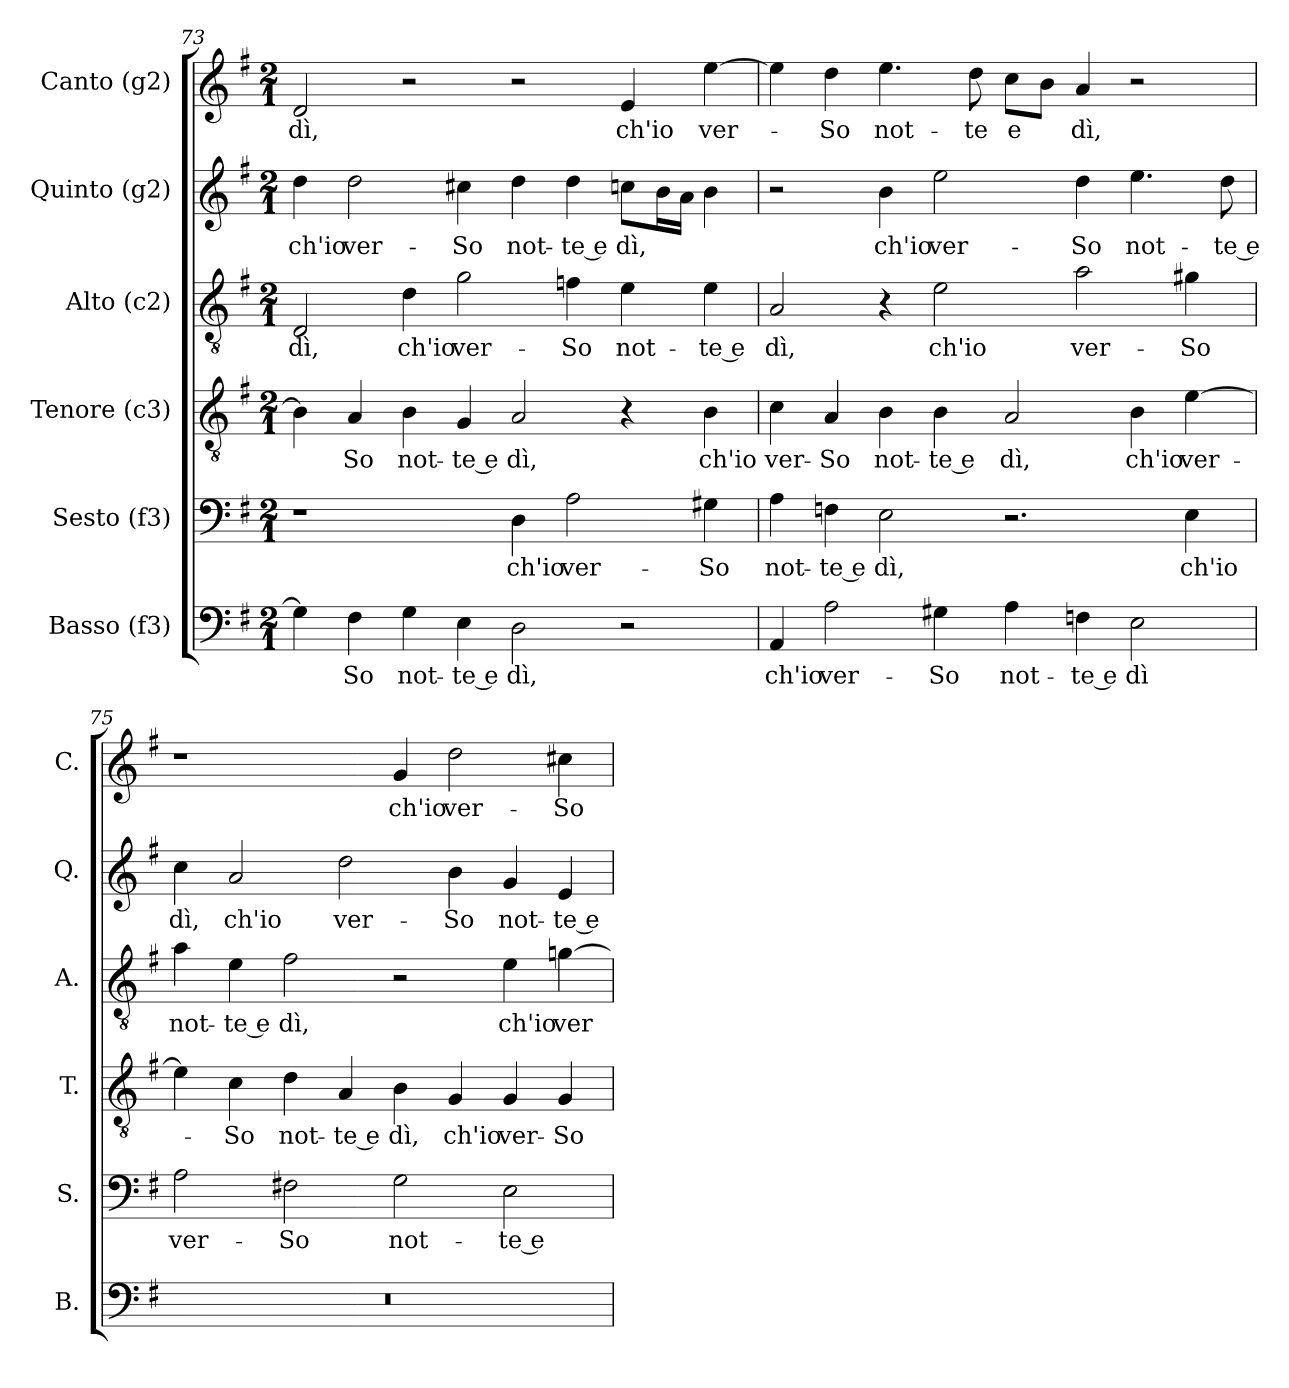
**kern	**text	**kern	**text	**kern	**text	**kern	**text	**kern	**text	**kern	**text
*part6	*part6	*part5	*part5	*part4	*part4	*part3	*part3	*part2	*part2	*part1	*part1
*staff6	*staff6	*staff5	*staff5	*staff4	*staff4	*staff3	*staff3	*staff2	*staff2	*staff1	*staff1
*I"Basso (f3)	*	*I"Sesto (f3)	*	*I"Tenore (c3)	*	*I"Alto (c2)	*	*I"Quinto (g2)	*	*I"Canto (g2)	*
*I'B.	*	*I'S.	*	*I'T.	*	*I'A.	*	*I'Q.	*	*I'C.	*
*clefF4	*	*clefF4	*	*clefGv2	*	*clefGv2	*	*clefG2	*	*clefG2	*
*k[f#]	*	*k[f#]	*	*k[f#]	*	*k[f#]	*	*k[f#]	*	*k[f#]	*
*G:	*	*G:	*	*G:	*	*G:	*	*G:	*	*G:	*
*M2/1	*	*M2/1	*	*M2/1	*	*M2/1	*	*M2/1	*	*M2/1	*
=73	=73	=73	=73	=73	=73	=73	=73	=73	=73	=73	=73
!	!	!	!	!	!	!	!LO:LY:b:cj	!	!LO:LY:b:cj	!	!LO:LY:b:cj
4G\]	.	1r	.	4B\]	.	2D/	dì,	4dd\	ch'io	2d/	dì,
!	!LO:LY:b:cj	!	!	!	!LO:LY:b:cj	!	!	!	!LO:LY:b:cj	!	!
4F#\	-So	.	.	4A/	-So	.	.	2dd\	ver-	.	.
!	!LO:LY:b:cj	!	!	!	!LO:LY:b:cj	!	!LO:LY:b:cj	!	!	!	!
4G\	not-	.	.	4B\	not-	4d\	ch'io	.	.	2r	.
!	!LO:LY:b:rj	!	!	!	!LO:LY:b:rj	!	!LO:LY:b:cj	!	!LO:LY:b:cj	!	!
4E\	-te e	.	.	4G/	-te e	2g\	ver-	4cc#X\	-So	.	.
!	!LO:LY:b:cj	!	!LO:LY:b:cj	!	!LO:LY:b:cj	!	!	!	!LO:LY:b:cj	!	!
2D\	dì,	4D\	ch'io	2A/	dì,	.	.	4dd\	not-	2r	.
!	!	!	!LO:LY:b:cj	!	!	!	!LO:LY:b:cj	!	!LO:LY:b:rj	!	!
.	.	2A\	ver-	.	.	4fn\	-So	4dd\	-te e	.	.
!	!	!	!	!	!	!	!LO:LY:b:cj	!	!LO:LY:b:cj	!	!LO:LY:b:cj
2r	.	.	.	4r	.	4e\	not-	8cc\L	dì,	4e/	ch'io
.	.	.	.	.	.	.	.	16b\	.	.	.
.	.	.	.	.	.	.	.	16a\J	.	.	.
!	!	!	!LO:LY:b:cj	!	!LO:LY:b:cj	!	!LO:LY:b:rj	!	!	!	!LO:LY:b
.	.	4G#X\	-So	4B\	ch'io	4e\	-te e	4b\	.	[<4ee\	ver-
!!LO:PB:g=z
=74	=74	=74	=74	=74	=74	=74	=74	=74	=74	=74	=74
!	!LO:LY:b:cj	!	!LO:LY:b:cj	!	!LO:LY:b:cj	!	!LO:LY:b:cj	!	!	!	!
4AA/	ch'io	4A\	not-	4c\	ver-	2A/	dì,	2r	.	4ee\]	.
!	!LO:LY:b:cj	!	!LO:LY:b:rj	!	!LO:LY:b:cj	!	!	!	!	!	!LO:LY:b:cj
2A\	ver-	4Fn\	-te e	4A/	-So	.	.	.	.	4dd\	-So
!	!	!	!LO:LY:b:cj	!	!LO:LY:b:cj	!	!	!	!LO:LY:b:cj	!	!LO:LY:b:cj
.	.	2E\	dì,	4B\	not-	4r	.	4b\	ch'io	4.ee\	not-
!	!LO:LY:b:cj	!	!	!	!LO:LY:b:rj	!	!LO:LY:b:cj	!	!LO:LY:b:cj	!	!
4G#X\	-So	.	.	4B\	-te e	2e\	ch'io	2ee\	ver-	.	.
!	!	!	!	!	!	!	!	!	!	!	!LO:LY:b:cj
.	.	.	.	.	.	.	.	.	.	8dd\	-te
!	!LO:LY:b:cj	!	!	!	!LO:LY:b:cj	!	!	!	!	!	!LO:LY:b:rj
4A\	not-	2.r	.	2A/	dì,	.	.	.	.	8cc\L	e
.	.	.	.	.	.	.	.	.	.	8b\J	.
!	!LO:LY:b:rj	!	!	!	!	!	!LO:LY:b:cj	!	!LO:LY:b:cj	!	!LO:LY:b:cj
4Fn\	-te e	.	.	.	.	2a\	ver-	4dd\	-So	4a/	dì,
!	!LO:LY:b:cj	!	!	!	!LO:LY:b:cj	!	!	!	!LO:LY:b:cj	!	!
2E\	dì	.	.	4B\	ch'io	.	.	4.ee\	not-	2r	.
!	!	!	!LO:LY:b:cj	!	!LO:LY:b	!	!LO:LY:b:cj	!	!	!	!
.	.	4E\	ch'io	[>4e\	ver-	4g#X\	-So	.	.	.	.
!	!	!	!	!	!	!	!	!	!LO:LY:b:rj	!	!
.	.	.	.	.	.	.	.	8dd\	-te e	.	.
=75	=75	=75	=75	=75	=75	=75	=75	=75	=75	=75	=75
!	!	!	!LO:LY:b:cj	!	!	!	!LO:LY:b:cj	!	!LO:LY:b:cj	!	!
0r	.	2A\	ver-	4e\]	.	4a\	not-	4cc\	dì,	1r	.
!	!	!	!	!	!LO:LY:b:cj	!	!LO:LY:b:rj	!	!LO:LY:b:cj	!	!
.	.	.	.	4c\	-So	4e\	-te e	2a/	ch'io	.	.
!	!	!	!LO:LY:b:cj	!	!LO:LY:b:cj	!	!LO:LY:b:cj	!	!	!	!
.	.	2F#X\	-So	4d\	not-	2f#\	dì,	.	.	.	.
!	!	!	!	!	!LO:LY:b:rj	!	!	!	!LO:LY:b:cj	!	!
.	.	.	.	4A/	-te e	.	.	2dd\	ver-	.	.
!	!	!	!LO:LY:b:cj	!	!LO:LY:b:cj	!	!	!	!	!	!LO:LY:b:cj
.	.	2G\	not-	4B\	dì,	2r	.	.	.	4g/	ch'io
!	!	!	!	!	!LO:LY:b:cj	!	!	!	!LO:LY:b:cj	!	!LO:LY:b:cj
.	.	.	.	4G/	ch'io	.	.	4b\	-So	2dd\	ver-
!	!	!	!LO:LY:b:rj	!	!LO:LY:b:cj	!	!LO:LY:b:cj	!	!LO:LY:b:cj	!	!
.	.	2E\	-te e	4G/	ver-	4e\	ch'io	4g/	not-	.	.
!	!	!	!	!	!LO:LY:b:cj	!	!LO:LY:b	!	!LO:LY:b:rj	!	!LO:LY:b:cj
.	.	.	.	4G/	-So	[<4gn\	ver-	4e/	-te e	4cc#X\	-So
=	=	=	=	=	=	=	=	=	=	=	=
*-	*-	*-	*-	*-	*-	*-	*-	*-	*-	*-	*-
